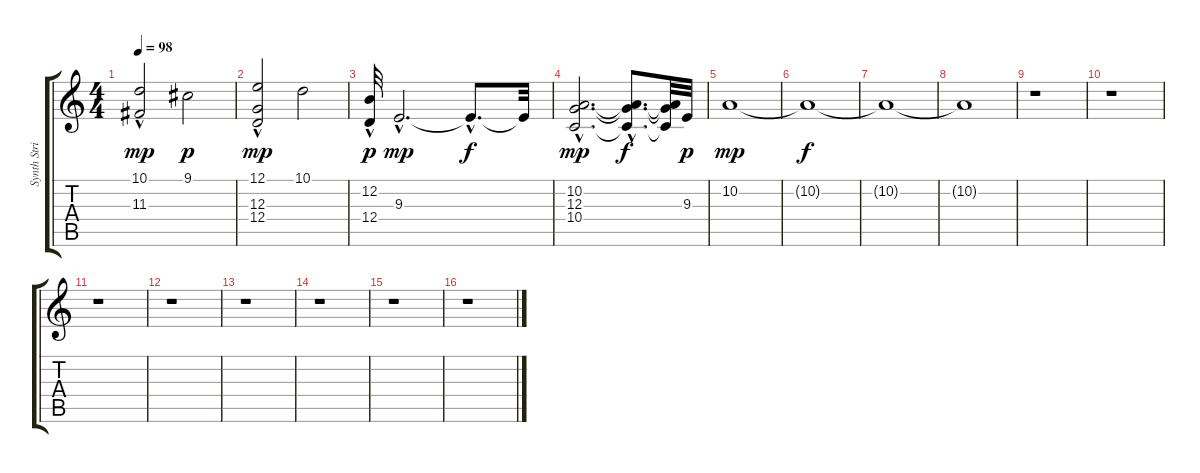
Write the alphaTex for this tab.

\track ("Synth Strings" "Synth Stri") {instrument synthstrings1}
\staff {score tabs}
\tuning (E4 B3 G3 D3 A2 E2) {hide}
\ts (4 4)
\tempo 98
\clef g2
\ks c
(10.1 11.3{hac}).2{dy mp} 9.1.2{dy p} |
(12.1 12.3{hac} 12.4{hac}).2{dy mp} 10.1.2 |
(12.2{hac} 12.4{hac}).32{dy p} 9.3{hac}.2{d dy mp} 9.3{hac t}.8{d dy f} 9.3{t}.32 |
(10.2{hac} 12.3{hac} 10.4{hac}).2{d dy mp} (10.2{hac t} 12.3{hac t} 10.4{hac t}).8{d dy f} (10.2{t} 12.3{t} 10.4{t}).32 9.3.32{dy p} |
10.2.1{dy mp} |
10.2{t}.1{dy f} |
10.2{t}.1 |
10.2{t}.1 |
r.1 |
r.1 |
r.1 |
r.1 |
r.1 |
r.1 |
r.1 |
r.1
